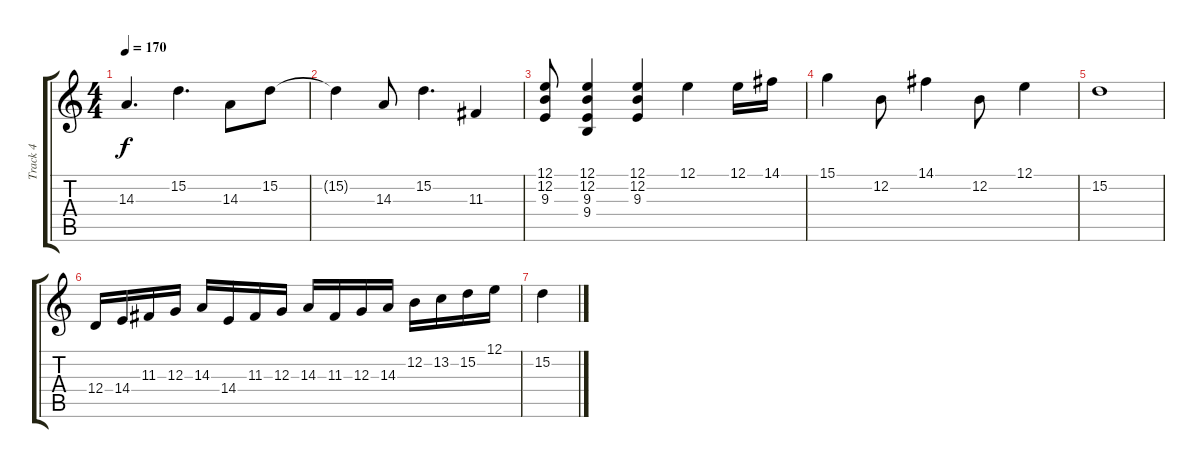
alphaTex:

\track ("Track 4" "Track 4") {instrument acousticgrandpiano}
\staff {score tabs}
\tuning (E4 B3 G3 D3 A2 E2) {hide}
\ts (4 4)
\tempo 170
\clef g2
\ks c
14.3.4{d dy f} 15.2.4{d} 14.3.8 15.2.8 |
15.2{t}.4 14.3.8 15.2.4{d} 11.3.4 |
(12.1 12.2 9.3).8 (12.1 12.2 9.3 9.4).4 (12.1 12.2 9.3).4 12.1.4 12.1.16 14.1.16 |
15.1.4 12.2.8 14.1.4 12.2.8 12.1.4 |
15.2.1 |
12.4.16 14.4.16 11.3.16 12.3.16 14.3.16 14.4.16 11.3.16 12.3.16 14.3.16 11.3.16 12.3.16 14.3.16 12.2.16 13.2.16 15.2.16 12.1.16 |
15.2.4
